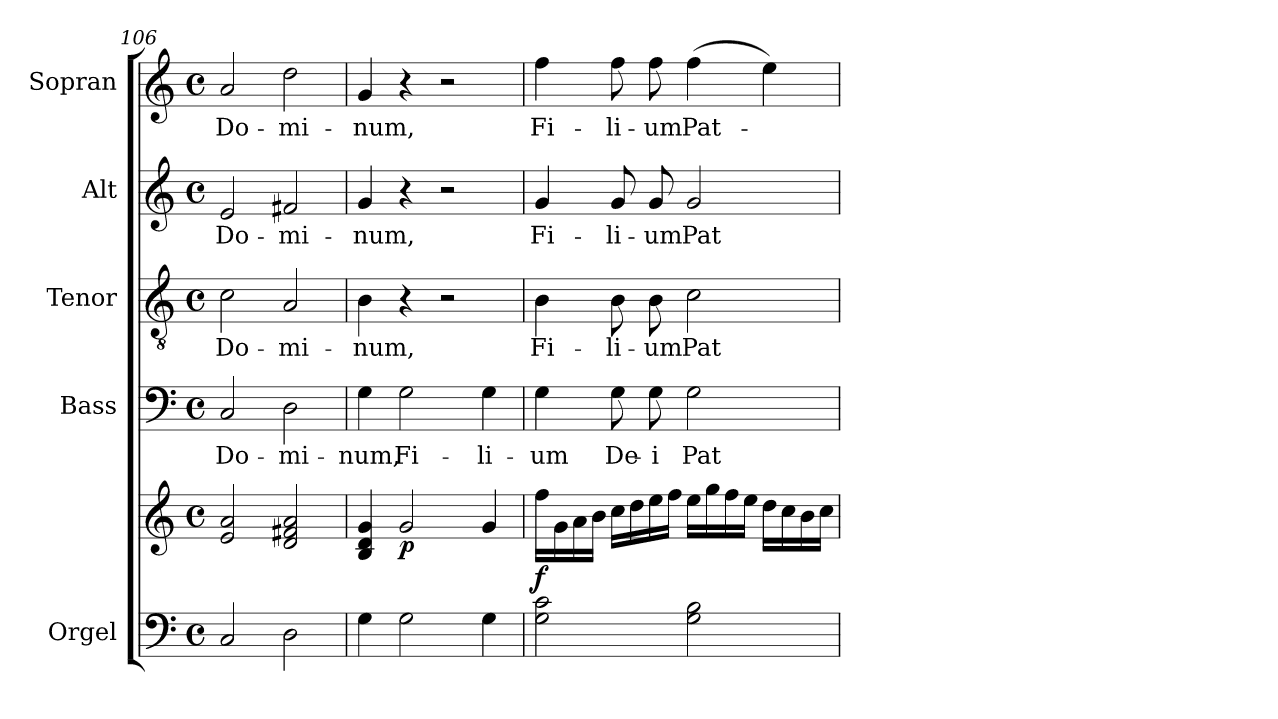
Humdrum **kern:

**kern	**kern	**dynam	**kern	**text	**kern	**text	**kern	**text	**kern	**text
*part5	*part5	*part5	*part4	*part4	*part3	*part3	*part2	*part2	*part1	*part1
*staff6	*staff5	*staff5/6	*staff4	*staff4	*staff3	*staff3	*staff2	*staff2	*staff1	*staff1
*I"Orgel	*	*	*I"Bass	*	*I"Tenor	*	*I"Alt	*	*I"Sopran	*
*I'Org.	*	*	*I'B.	*	*I'T.	*	*I'A.	*	*I'S.	*
*clefF4	*clefG2	*	*clefF4	*	*clefGv2	*	*clefG2	*	*clefG2	*
*k[]	*k[]	*	*k[]	*	*k[]	*	*k[]	*	*k[]	*
*C:	*C:	*	*C:	*	*C:	*	*C:	*	*C:	*
*M4/4	*M4/4	*	*M4/4	*	*M4/4	*	*M4/4	*	*M4/4	*
*met(c)	*met(c)	*	*met(c)	*	*met(c)	*	*met(c)	*	*met(c)	*
=106	=106	=106	=106	=106	=106	=106	=106	=106	=106	=106
!	!	!	!	!LO:LY:b	!	!LO:LY:b	!	!LO:LY:b	!	!LO:LY:b
2C/	2e/ 2a/	.	2C/	Do-	2c\	Do-	2e/	Do-	2a/	Do-
!	!	!	!	!LO:LY:b	!	!LO:LY:b	!	!LO:LY:b	!	!LO:LY:b
2D\	2d/ 2f#X/ 2a/	.	2D\	-mi-	2A/	-mi-	2f#X/	-mi-	2dd\	-mi-
=107	=107	=107	=107	=107	=107	=107	=107	=107	=107	=107
!	!	!	!	!LO:LY:b	!	!LO:LY:b	!	!LO:LY:b	!	!LO:LY:b
4G\	4B/ 4d/ 4g/	.	4G\	-num,	4B\	-num,	4g/	-num,	4g/	-num,
!	!	!LO:DY:b	!	!LO:LY:b	!	!	!	!	!	!
2G\	2g/	p	2G\	Fi-	4r	.	4r	.	4r	.
.	.	.	.	.	2r	.	2r	.	2r	.
!	!	!	!	!LO:LY:b	!	!	!	!	!	!
4G\	4g/	.	4G\	-li-	.	.	.	.	.	.
!!LO:LB:g=z
=108	=108	=108	=108	=108	=108	=108	=108	=108	=108	=108
!	!	!LO:DY:b	!	!LO:LY:b	!	!LO:LY:b	!	!LO:LY:b	!	!LO:LY:b
2G\ 2c\	16ff\LL	f	4G\	-um	4B\	Fi-	4g/	Fi-	4ff\	Fi-
.	16g\	.	.	.	.	.	.	.	.	.
.	16a\	.	.	.	.	.	.	.	.	.
.	16b\JJ	.	.	.	.	.	.	.	.	.
!	!	!	!	!LO:LY:b	!	!LO:LY:b	!	!LO:LY:b	!	!LO:LY:b
.	16cc\LL	.	8G\	De-	8B\	-li-	8g/	-li-	8ff\	-li-
.	16dd\	.	.	.	.	.	.	.	.	.
!	!	!	!	!LO:LY:b	!	!LO:LY:b	!	!LO:LY:b	!	!LO:LY:b
.	16ee\	.	8G\	-i	8B\	-um	8g/	-um	8ff\	-um
.	16ff\JJ	.	.	.	.	.	.	.	.	.
!	!	!	!	!LO:LY:b	!	!LO:LY:b	!	!LO:LY:b	!	!LO:LY:b
2G\ 2B\	16ee\LL	.	2G\	Pat-	2c\	Pat-	2g/	Pat-	(>4ff\	Pat-
.	16gg\	.	.	.	.	.	.	.	.	.
.	16ff\	.	.	.	.	.	.	.	.	.
.	16ee\JJ	.	.	.	.	.	.	.	.	.
.	16dd\LL	.	.	.	.	.	.	.	4ee\)	.
.	16cc\	.	.	.	.	.	.	.	.	.
.	16b\	.	.	.	.	.	.	.	.	.
.	16cc\JJ	.	.	.	.	.	.	.	.	.
=	=	=	=	=	=	=	=	=	=	=
*-	*-	*-	*-	*-	*-	*-	*-	*-	*-	*-
